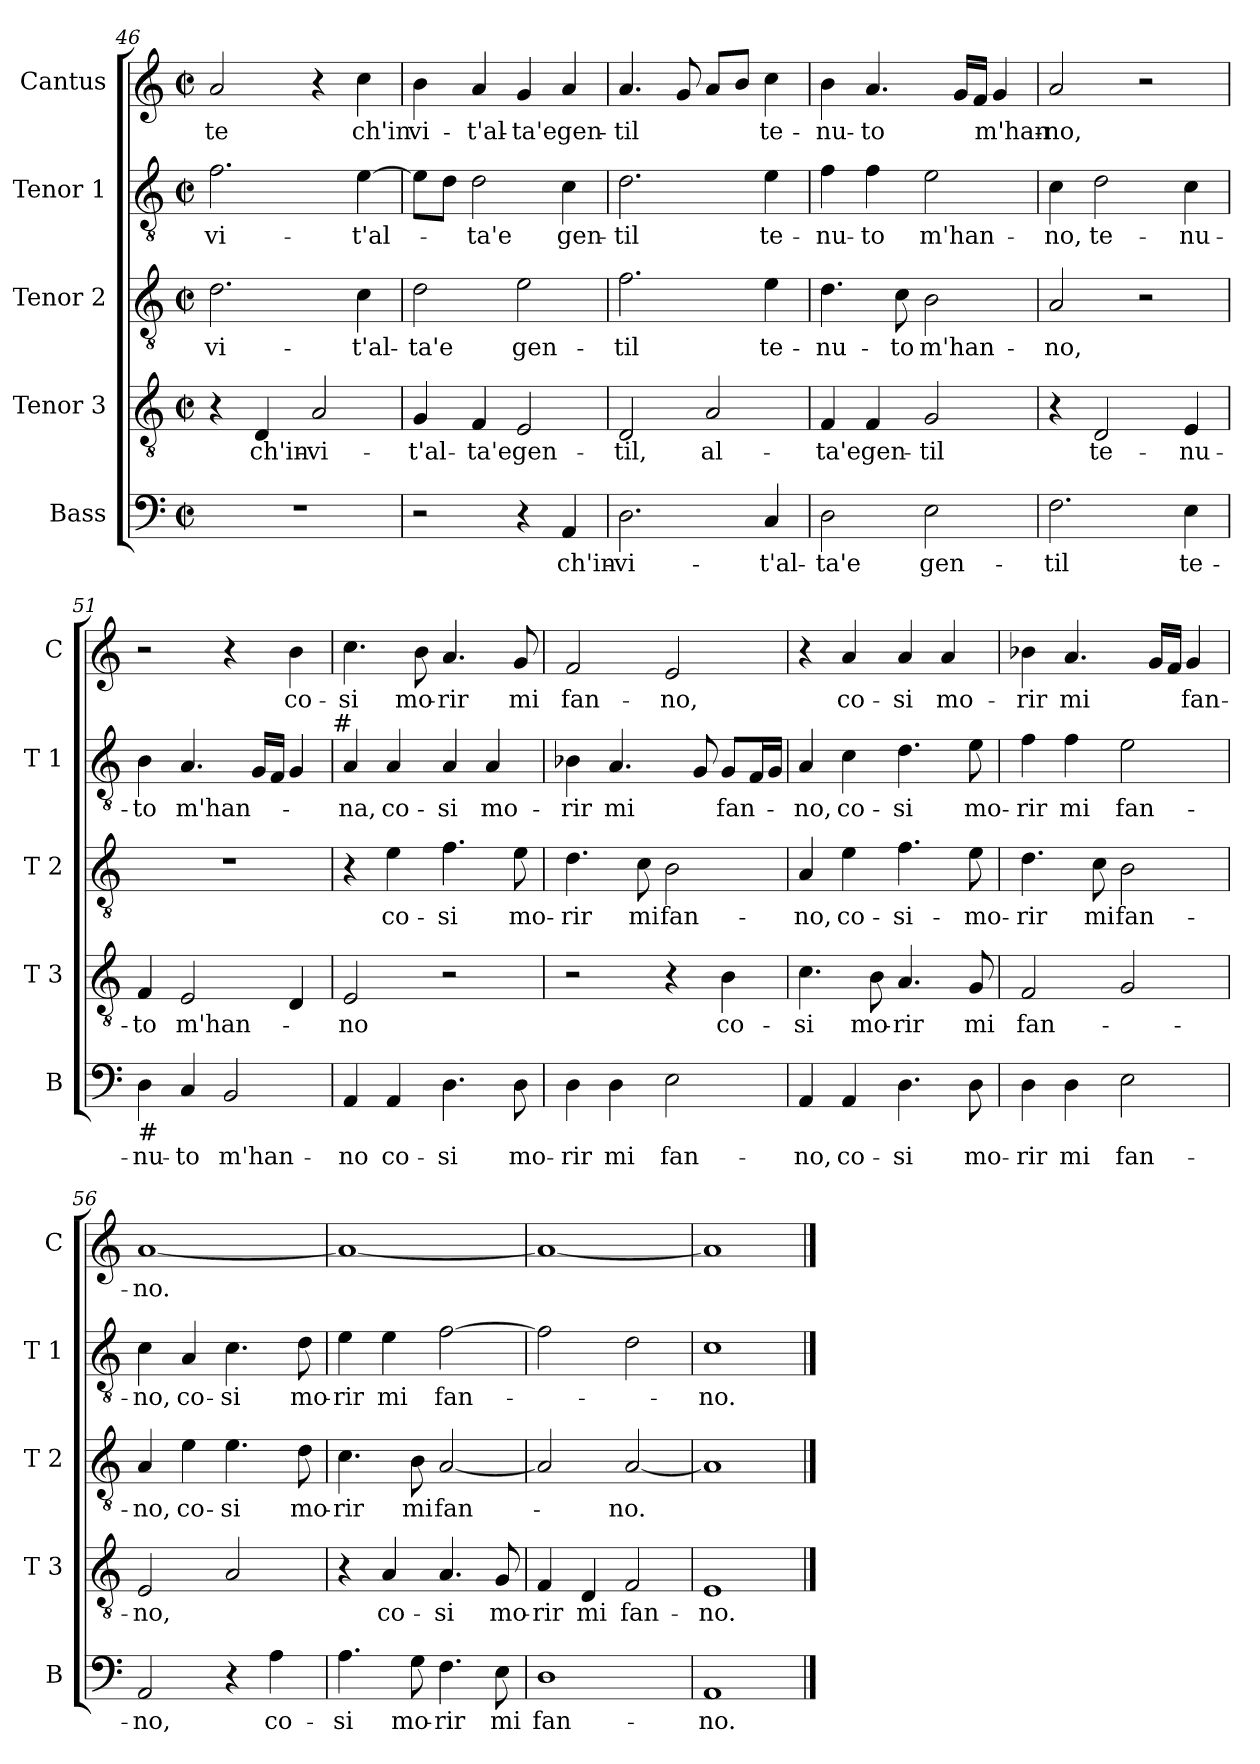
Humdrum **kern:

**kern	**text	**kern	**text	**kern	**text	**kern	**text	**kern	**text
*part5	*part5	*part4	*part4	*part3	*part3	*part2	*part2	*part1	*part1
*staff5	*staff5	*staff4	*staff4	*staff3	*staff3	*staff2	*staff2	*staff1	*staff1
*I"Bass	*	*I"Tenor 3	*	*I"Tenor 2	*	*I"Tenor 1	*	*I"Cantus	*
*I'B	*	*I'T 3	*	*I'T 2	*	*I'T 1	*	*I'C	*
*clefF4	*	*clefGv2	*	*clefGv2	*	*clefGv2	*	*clefG2	*
*k[]	*	*k[]	*	*k[]	*	*k[]	*	*k[]	*
*C:	*	*C:	*	*C:	*	*C:	*	*C:	*
*M2/2	*	*M2/2	*	*M2/2	*	*M2/2	*	*M2/2	*
*met(c|)	*	*met(c|)	*	*met(c|)	*	*met(c|)	*	*met(c|)	*
=46	=46	=46	=46	=46	=46	=46	=46	=46	=46
1r	.	4r	.	2.d\	vi-	2.f\	-vi-	2a/	-te
.	.	4D/	ch'in-	.	.	.	.	.	.
.	.	2A/	-vi-	.	.	.	.	4r	.
.	.	.	.	4c\	-t'al-	[4e\	-t'al-	4cc\	ch'in
=47	=47	=47	=47	=47	=47	=47	=47	=47	=47
2r	.	4G/	-t'al-	2d\	-ta'e	8e\L]	.	4b\	vi-
.	.	.	.	.	.	8d\J	.	.	.
.	.	4F/	-ta'e	.	.	2d\	-ta'e	4a/	-t'al-
4r	.	2E/	gen-	2e\	gen-	.	.	4g/	-ta'e
4AA/	ch'in-	.	.	.	.	4c\	gen-	4a/	gen-
=48	=48	=48	=48	=48	=48	=48	=48	=48	=48
2.D\	-vi-	2D/	-til,	2.f\	-til	2.d\	-til	4.a/	-til
.	.	.	.	.	.	.	.	8g/	.
.	.	2A/	al-	.	.	.	.	8a/L	.
.	.	.	.	.	.	.	.	8b/J	.
4C/	-t'al-	.	.	4e\	te-	4e\	te-	4cc\	te-
=49	=49	=49	=49	=49	=49	=49	=49	=49	=49
2D\	-ta'e	4F/	-ta'e	4.d\	-nu-	4f\	-nu-	4b\	-nu-
.	.	4F/	gen-	.	.	4f\	-to	4.a/	-to
.	.	.	.	8c\	-to	.	.	.	.
2E\	gen-	2G/	-til	2B\	m'han-	2e\	m'han-	.	.
.	.	.	.	.	.	.	.	16g/LL	.
.	.	.	.	.	.	.	.	16f/JJ	.
.	.	.	.	.	.	.	.	4g/	m'han-
!!LO:LB:g=z
=50	=50	=50	=50	=50	=50	=50	=50	=50	=50
2.F\	-til	4r	.	2A/	-no,	4c\	-no,	2a/	-no,
.	.	2D/	te-	.	.	2d\	te-	.	.
.	.	.	.	2r	.	.	.	2r	.
4E\	te-	4E/	-nu-	.	.	4c\	-nu-	.	.
=51	=51	=51	=51	=51	=51	=51	=51	=51	=51
!LO:TX:b:t=#	!	!	!	!	!	!	!	!	!
4D\	-nu-	4F/	-to	1r	.	4B\	-to	2r	.
4C/	-to	2E/	m'han-	.	.	4.A/	m'han-	.	.
2BB/	m'han-	.	.	.	.	.	.	4r	.
.	.	.	.	.	.	16G/LL	.	.	.
.	.	.	.	.	.	16F/JJ	.	.	.
.	.	4D/	.	.	.	4G/	.	4b\	co-
!	!	!	!	!	!	!LO:TX:a:t=#	!	!	!
=52	=52	=52	=52	=52	=52	=52	=52	=52	=52
4AA/	-no	2E/	-no	4r	.	4A/	-na,	4.cc\	-si
4AA/	co-	.	.	4e\	co-	4A/	co-	.	.
.	.	.	.	.	.	.	.	8b\	mo-
4.D\	-si	2r	.	4.f\	-si	4A/	-si	4.a/	-rir
.	.	.	.	.	.	4A/	mo-	.	.
8D\	mo-	.	.	8e\	mo-	.	.	8g/	mi
=53	=53	=53	=53	=53	=53	=53	=53	=53	=53
4D\	-rir	2r	.	4.d\	-rir	4B-X\	-rir	2f/	fan-
4D\	mi	.	.	.	.	4.A/	mi	.	.
.	.	.	.	8c\	mi	.	.	.	.
2E\	fan-	4r	.	2B\	fan-	.	.	2e/	-no,
.	.	.	.	.	.	8G/	.	.	.
.	.	4B\	co-	.	.	8G/L	fan-	.	.
.	.	.	.	.	.	16F/L	.	.	.
.	.	.	.	.	.	16G/JJ	.	.	.
=54	=54	=54	=54	=54	=54	=54	=54	=54	=54
4AA/	-no,	4.c\	-si	4A/	-no,	4A/	-no,	4r	.
4AA/	co-	.	.	4e\	co-	4c\	co-	4a/	co-
.	.	8B\	mo-	.	.	.	.	.	.
4.D\	-si	4.A/	-rir	4.f\	-si-	4.d\	-si	4a/	-si
.	.	.	.	.	.	.	.	4a/	mo-
8D\	mo-	8G/	mi	8e\	-mo-	8e\	mo-	.	.
!!LO:LB:g=z
=55	=55	=55	=55	=55	=55	=55	=55	=55	=55
4D\	-rir	2F/	fan-	4.d\	-rir	4f\	-rir	4b-X\	-rir
4D\	mi	.	.	.	.	4f\	mi	4.a/	mi
.	.	.	.	8c\	mi	.	.	.	.
2E\	fan-	2G/	.	2B\	fan-	2e\	fan-	.	.
.	.	.	.	.	.	.	.	16g/LL	.
.	.	.	.	.	.	.	.	16f/JJ	.
.	.	.	.	.	.	.	.	4g/	fan-
=56	=56	=56	=56	=56	=56	=56	=56	=56	=56
2AA/	-no,	2E/	-no,	4A/	-no,	4c\	-no,	[1a	-no.
.	.	.	.	4e\	co-	4A/	co-	.	.
4r	.	2A/	.	4.e\	-si	4.c\	-si	.	.
4A\	co-	.	.	.	.	.	.	.	.
.	.	.	.	8d\	mo-	8d\	mo-	.	.
=57	=57	=57	=57	=57	=57	=57	=57	=57	=57
4.A\	-si	4r	.	4.c\	-rir	4e\	-rir	1a_	.
.	.	4A/	co-	.	.	4e\	mi	.	.
8G\	mo-	.	.	8B\	mi	.	.	.	.
4.F\	-rir	4.A/	-si	[2A/	fan-	[2f\	fan-	.	.
8E\	mi	8G/	mo-	.	.	.	.	.	.
=58	=58	=58	=58	=58	=58	=58	=58	=58	=58
1D	fan-	4F/	-rir	2A/]	.	2f\]	.	1a_	.
.	.	4D/	mi	.	.	.	.	.	.
.	.	2F/	fan-	[2A/	-no.	2d\	.	.	.
=59	=59	=59	=59	=59	=59	=59	=59	=59	=59
1AA	-no.	1E	-no.	1A]	.	1c	-no.	1a]	.
==	==	==	==	==	==	==	==	==	==
*-	*-	*-	*-	*-	*-	*-	*-	*-	*-
